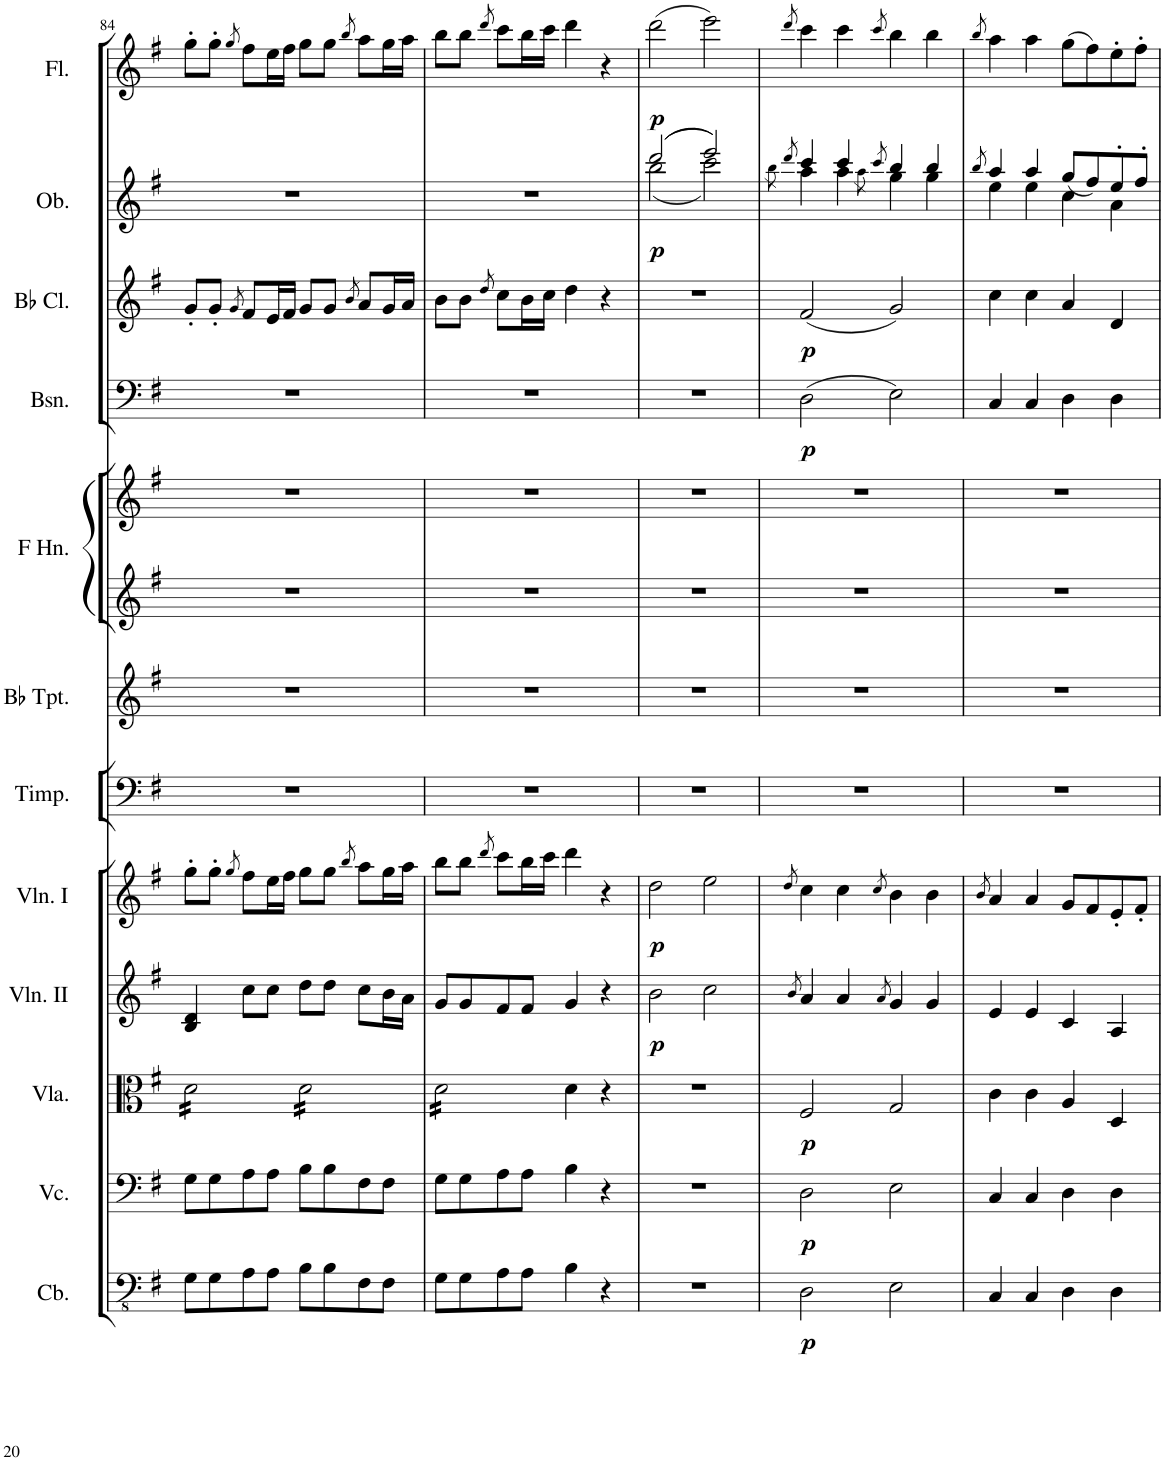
**kern	**dynam	**kern	**dynam	**kern	**dynam	**kern	**dynam	**kern	**dynam	**kern	**kern	**kern	**kern	**kern	**dynam	**kern	**dynam	**kern	**dynam	**kern	**dynam
*part12	*part12	*part11	*part11	*part10	*part10	*part9	*part9	*part8	*part8	*part7	*part6	*part5	*part5	*part4	*part4	*part3	*part3	*part2	*part2	*part1	*part1
*staff13	*staff13	*staff12	*staff12	*staff11	*staff11	*staff10	*staff10	*staff9	*staff9	*staff8	*staff7	*staff6	*staff5	*staff4	*staff4	*staff3	*staff3	*staff2	*staff2	*staff1	*staff1
*I"Contrabasses	*	*I"Violoncellos	*	*I"Violas	*	*I"Violins II	*	*I"Violins I	*	*I"Timpani	*I"Trumpets in Bb	*I"Horns in F	*	*I"Bassoons	*	*I"Clarinets in Bb	*	*I"Oboes	*	*I"Flutes	*
*I'Cb.	*	*I'Vc.	*	*I'Vla.	*	*I'Vln. II	*	*I'Vln. I	*	*I'Timp.	*	*	*	*I'Bsn.	*	*	*	*I'Ob.	*	*I'Fl.	*
!!LO:PB:g=z
*clefFv4	*	*clefF4	*	*clefC3	*	*clefG2	*	*clefG2	*	*clefF4	*clefG2	*clefG2	*clefG2	*clefF4	*	*clefG2	*	*clefG2	*	*clefG2	*
*	*	*	*	*	*	*	*	*	*	*	*ITrd1c2	*ITrd4c7	*ITrd4c7	*	*	*ITrd1c2	*	*	*	*	*
*k[f#]	*	*k[f#]	*	*k[f#]	*	*k[f#]	*	*k[f#]	*	*k[f#]	*k[f#]	*k[f#]	*k[f#]	*k[f#]	*	*k[f#]	*	*k[f#]	*	*k[f#]	*
*M4/4	*	*M4/4	*	*M4/4	*	*M4/4	*	*M4/4	*	*M4/4	*M4/4	*M4/4	*M4/4	*M4/4	*	*M4/4	*	*M4/4	*	*M4/4	*
=84	=84	=84	=84	=84	=84	=84	=84	=84	=84	=84	=84	=84	=84	=84	=84	=84	=84	=84	=84	=84	=84
*	*	*	*	*tremolo	*	*	*	*	*	*	*	*	*	*	*	*	*	*	*	*	*
8GG\L	.	8G\L	.	16d\LL	.	4B/ 4d/	.	8gg'\L	.	1r	1r	1r	1r	1r	.	8g'/L	.	1r	.	8gg'\L	.
.	.	.	.	16d\	.	.	.	.	.	.	.	.	.	.	.	.	.	.	.	.	.
8GG\	.	8G\	.	16d\	.	.	.	8gg'\J	.	.	.	.	.	.	.	8g'/J	.	.	.	8gg'\J	.
.	.	.	.	16d\	.	.	.	.	.	.	.	.	.	.	.	.	.	.	.	.	.
.	.	.	.	.	.	.	.	8qgg/	.	.	.	.	.	.	.	8qg/	.	.	.	8qgg/	.
8AA\	.	8A\	.	16d\	.	8cc\L	.	8ff#\L	.	.	.	.	.	.	.	8f#/L	.	.	.	8ff#\L	.
.	.	.	.	16d\	.	.	.	.	.	.	.	.	.	.	.	.	.	.	.	.	.
8AA\J	.	8A\J	.	16d\	.	8cc\J	.	16ee\L	.	.	.	.	.	.	.	16e/L	.	.	.	16ee\L	.
.	.	.	.	16d\JJ	.	.	.	16ff#\JJ	.	.	.	.	.	.	.	16f#/JJ	.	.	.	16ff#\JJ	.
8BB\L	.	8B\L	.	16d\LL	.	8dd\L	.	8gg\L	.	.	.	.	.	.	.	8g/L	.	.	.	8gg\L	.
.	.	.	.	16d\	.	.	.	.	.	.	.	.	.	.	.	.	.	.	.	.	.
8BB\	.	8B\	.	16d\	.	8dd\J	.	8gg\J	.	.	.	.	.	.	.	8g/J	.	.	.	8gg\J	.
.	.	.	.	16d\	.	.	.	.	.	.	.	.	.	.	.	.	.	.	.	.	.
.	.	.	.	.	.	.	.	8qbb/	.	.	.	.	.	.	.	8qb/	.	.	.	8qbb/	.
8FF#\	.	8F#\	.	16d\	.	8cc\L	.	8aa\L	.	.	.	.	.	.	.	8a/L	.	.	.	8aa\L	.
.	.	.	.	16d\	.	.	.	.	.	.	.	.	.	.	.	.	.	.	.	.	.
8FF#\J	.	8F#\J	.	16d\	.	16b\L	.	16gg\L	.	.	.	.	.	.	.	16g/L	.	.	.	16gg\L	.
.	.	.	.	16d\JJ	.	16a\JJ	.	16aa\JJ	.	.	.	.	.	.	.	16a/JJ	.	.	.	16aa\JJ	.
=85	=85	=85	=85	=85	=85	=85	=85	=85	=85	=85	=85	=85	=85	=85	=85	=85	=85	=85	=85	=85	=85
8GG\L	.	8G\L	.	16d\LL	.	8g/L	.	8bb\L	.	1r	1r	1r	1r	1r	.	8b\L	.	1r	.	8bb\L	.
.	.	.	.	16d\	.	.	.	.	.	.	.	.	.	.	.	.	.	.	.	.	.
8GG\	.	8G\	.	16d\	.	8g/	.	8bb\J	.	.	.	.	.	.	.	8b\J	.	.	.	8bb\J	.
.	.	.	.	16d\	.	.	.	.	.	.	.	.	.	.	.	.	.	.	.	.	.
.	.	.	.	.	.	.	.	8qddd/	.	.	.	.	.	.	.	8qdd/	.	.	.	8qddd/	.
8AA\	.	8A\	.	16d\	.	8f#/	.	8ccc\L	.	.	.	.	.	.	.	8cc\L	.	.	.	8ccc\L	.
.	.	.	.	16d\	.	.	.	.	.	.	.	.	.	.	.	.	.	.	.	.	.
8AA\J	.	8A\J	.	16d\	.	8f#/J	.	16bb\L	.	.	.	.	.	.	.	16b\L	.	.	.	16bb\L	.
.	.	.	.	16d\JJ	.	.	.	16ccc\JJ	.	.	.	.	.	.	.	16cc\JJ	.	.	.	16ccc\JJ	.
*	*	*	*	*Xtremolo	*	*	*	*	*	*	*	*	*	*	*	*	*	*	*	*	*
4BB\	.	4B\	.	4d\	.	4g/	.	4ddd\	.	.	.	.	.	.	.	4dd\	.	.	.	4ddd\	.
4r	.	4r	.	4r	.	4r	.	4r	.	.	.	.	.	.	.	4r	.	.	.	4r	.
=86	=86	=86	=86	=86	=86	=86	=86	=86	=86	=86	=86	=86	=86	=86	=86	=86	=86	=86	=86	=86	=86
*	*	*	*	*	*	*	*	*	*	*	*	*	*	*	*	*	*	*^	*	*	*
!	!	!	!	!	!	!	!LO:DY:b	!	!LO:DY:b	!	!	!	!	!	!	!	!	!	!	!LO:DY:b	!	!LO:DY:b
1r	.	1r	.	1r	.	2b\	p	2dd\	p	1r	1r	1r	1r	1r	.	1r	.	((2ddd/	(2bb\	p	(2ddd\	p
.	.	.	.	.	.	2cc\	.	2ee\	.	.	.	.	.	.	.	.	.	2eee/))	2ccc\)	.	2eee\)	.
=87	=87	=87	=87	=87	=87	=87	=87	=87	=87	=87	=87	=87	=87	=87	=87	=87	=87	=87	=87	=87	=87	=87
.	.	.	.	.	.	8qb/	.	8qdd/	.	.	.	.	.	.	.	.	.	8qddd/	8qbb\	.	8qddd/	.
!	!LO:DY:b	!	!LO:DY:b	!	!LO:DY:b	!	!	!	!	!	!	!	!	!	!LO:DY:b	!	!LO:DY:b	!	!	!	!	!
2DD\	p	2D\	p	2F#/	p	4a/	.	4cc\	.	1r	1r	1r	1r	(2D\	p	(2f#/	p	4ccc/	4aa\	.	4ccc\	.
.	.	.	.	.	.	4a/	.	4cc\	.	.	.	.	.	.	.	.	.	4ccc/	4aa\	.	4ccc\	.
.	.	.	.	.	.	8qa/	.	8qcc/	.	.	.	.	.	.	.	.	.	8qccc/	8qaa\	.	8qccc/	.
2EE\	.	2E\	.	2G/	.	4g/	.	4b\	.	.	.	.	.	2E\)	.	2g/)	.	4bb/	4gg\	.	4bb\	.
.	.	.	.	.	.	4g/	.	4b\	.	.	.	.	.	.	.	.	.	4bb/	4gg\	.	4bb\	.
=88	=88	=88	=88	=88	=88	=88	=88	=88	=88	=88	=88	=88	=88	=88	=88	=88	=88	=88	=88	=88	=88	=88
.	.	.	.	.	.	.	.	8qb/	.	.	.	.	.	.	.	.	.	8qbb/	.	.	8qbb/	.
4CC/	.	4C/	.	4c\	.	4e/	.	4a/	.	1r	1r	1r	1r	4C/	.	4cc\	.	4aa/	4ee\	.	4aa\	.
4CC/	.	4C/	.	4c\	.	4e/	.	4a/	.	.	.	.	.	4C/	.	4cc\	.	4aa/	4ee\	.	4aa\	.
4DD\	.	4D\	.	4A/	.	4c/	.	8g/L	.	.	.	.	.	4D\	.	4a/	.	(<8gg/L	4cc\	.	(8gg\L	.
.	.	.	.	.	.	.	.	8f#/	.	.	.	.	.	.	.	.	.	8ff#/)	.	.	8ff#\)	.
4DD\	.	4D\	.	4D/	.	4A/	.	8e'/	.	.	.	.	.	4D\	.	4d/	.	8ee'/	4a\	.	8ee'\	.
.	.	.	.	.	.	.	.	8f#'/J	.	.	.	.	.	.	.	.	.	8ff#'/J	.	.	8ff#'\J	.
*	*	*	*	*	*	*	*	*	*	*	*	*	*	*	*	*	*	*v	*v	*	*	*
=	=	=	=	=	=	=	=	=	=	=	=	=	=	=	=	=	=	=	=	=	=
*-	*-	*-	*-	*-	*-	*-	*-	*-	*-	*-	*-	*-	*-	*-	*-	*-	*-	*-	*-	*-	*-
